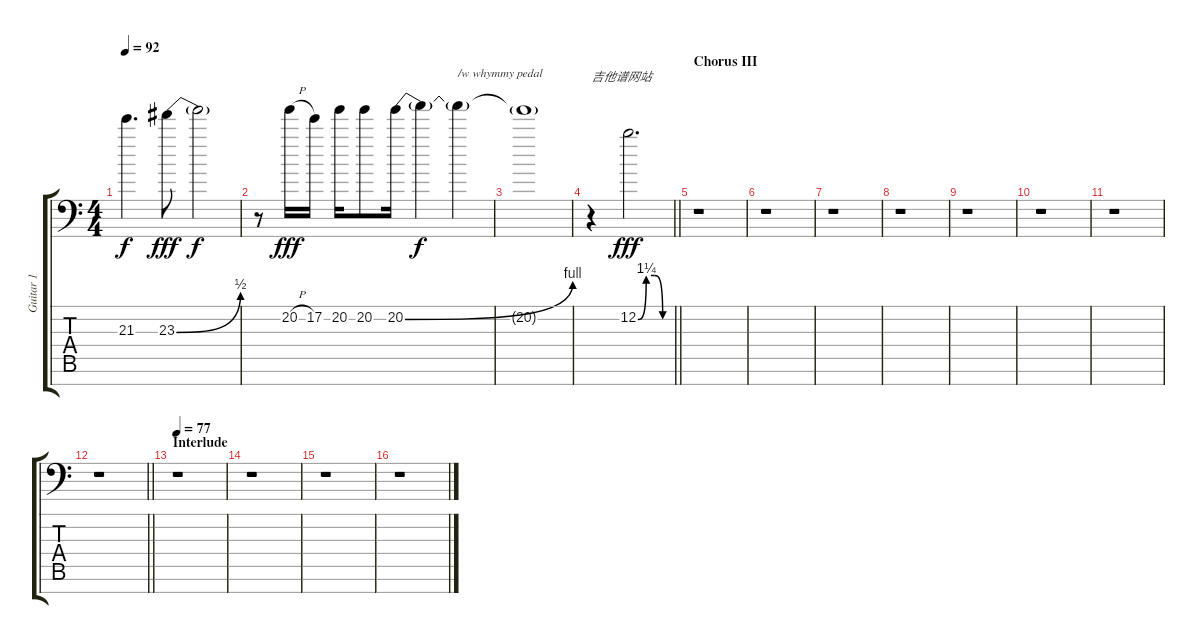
\track ("Guitar 1" "Guitar 1") {instrument distortionguitar}
\staff {score tabs}
\tuning (E4 B3 G3 D3 A2 E2 A1) {hide}
\ts (4 4)
\tempo 92
\clef f4
\ks c
21.3{t}.4{d dy f} 23.3{be (bend 0 0 60 2)}.8{dy fff} 23.3{t}.2{dy f} |
r.8 20.2{h}.16{dy fff} 17.2.16 20.2.16 20.2.8 20.2{be (bend 0 0 60 4)}.16 20.2{t}.4{dy f} 20.2{t}.4{txt "/w whymmy pedal" volume 0} |
20.2{t}.1 |
\barLineRight lightlight
r.4{txt "吉他谱网站"} 12.2{be (custom 0 0 15 5 30 5 45 0 60 0)}.2{d dy fff volume 13} |
\section ("" "Chorus III")
r.1 |
r.1 |
r.1 |
r.1 |
r.1 |
r.1 |
r.1 |
\barLineRight lightlight
r.1 |
\section ("" "Interlude")
\tempo 77
r.1 |
r.1 |
r.1 |
r.1
